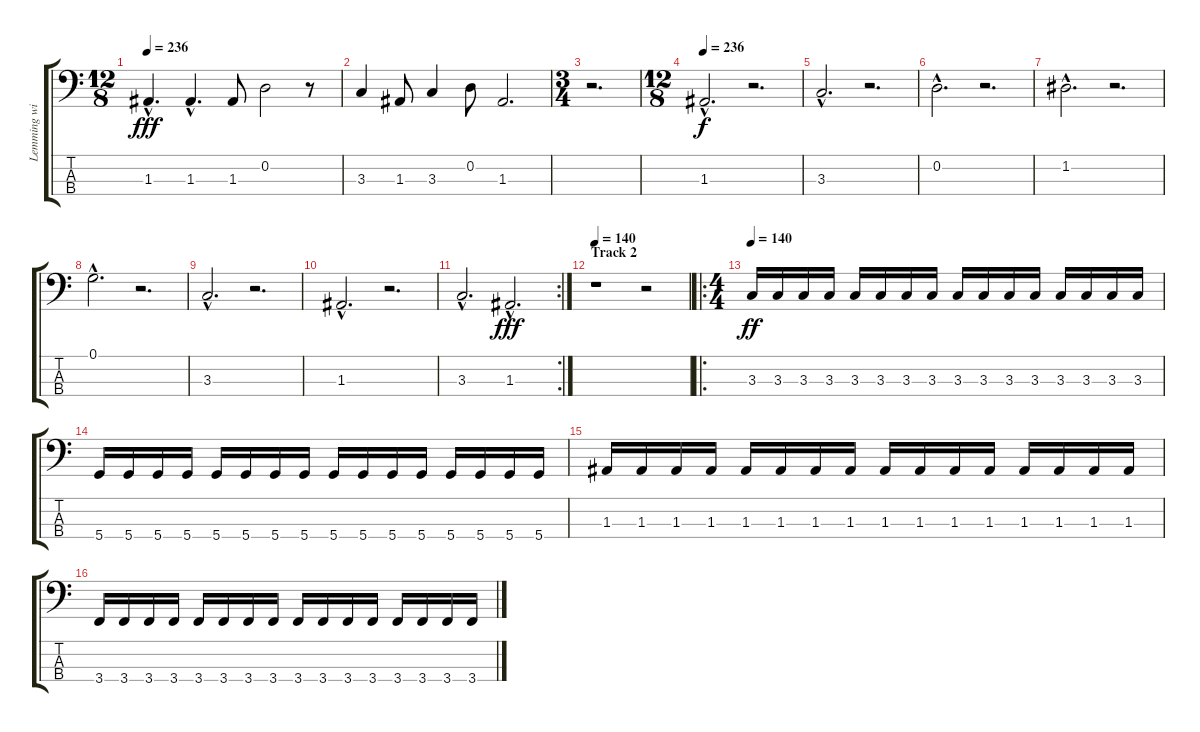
\track ("Lemming with Bass" "Lemming wi") {instrument electricbasspick}
\staff {score tabs}
\tuning (G2 D2 A1 D1) {hide}
\ts (12 8)
\tempo 236
\clef f4
\ks c
1.3{hac}.4{d dy fff} 1.3{hac}.4{d} 1.3.8 0.2.2 r.8 |
3.3.4 1.3.8 3.3.4 0.2.8 1.3.2{d} |
\ts (3 4)
r.2{d} |
\ts (12 8)
\tempo 236
1.3{hac}.2{d dy f} r.2{d} |
3.3{hac}.2{d} r.2{d} |
0.2{hac}.2{d} r.2{d} |
1.2{hac}.2{d} r.2{d} |
0.1{hac}.2{d} r.2{d} |
3.3{hac}.2{d} r.2{d} |
1.3{hac}.2{d} r.2{d} |
\rc 2
3.3{hac}.2{d} 1.3{hac}.2{d dy fff} |
\section ("" "Track 2")
\tempo 140
r.1{instrument synthbass1} r.2 |
\ro
\ts (4 4)
\tempo 140
3.3.16{dy ff instrument synthbass1} 3.3.16 3.3.16 3.3.16 3.3.16 3.3.16 3.3.16 3.3.16 3.3.16 3.3.16 3.3.16 3.3.16 3.3.16 3.3.16 3.3.16 3.3.16 |
5.4.16 5.4.16 5.4.16 5.4.16 5.4.16 5.4.16 5.4.16 5.4.16 5.4.16 5.4.16 5.4.16 5.4.16 5.4.16 5.4.16 5.4.16 5.4.16 |
1.3.16 1.3.16 1.3.16 1.3.16 1.3.16 1.3.16 1.3.16 1.3.16 1.3.16 1.3.16 1.3.16 1.3.16 1.3.16 1.3.16 1.3.16 1.3.16 |
3.4.16 3.4.16 3.4.16 3.4.16 3.4.16 3.4.16 3.4.16 3.4.16 3.4.16 3.4.16 3.4.16 3.4.16 3.4.16 3.4.16 3.4.16 3.4.16
